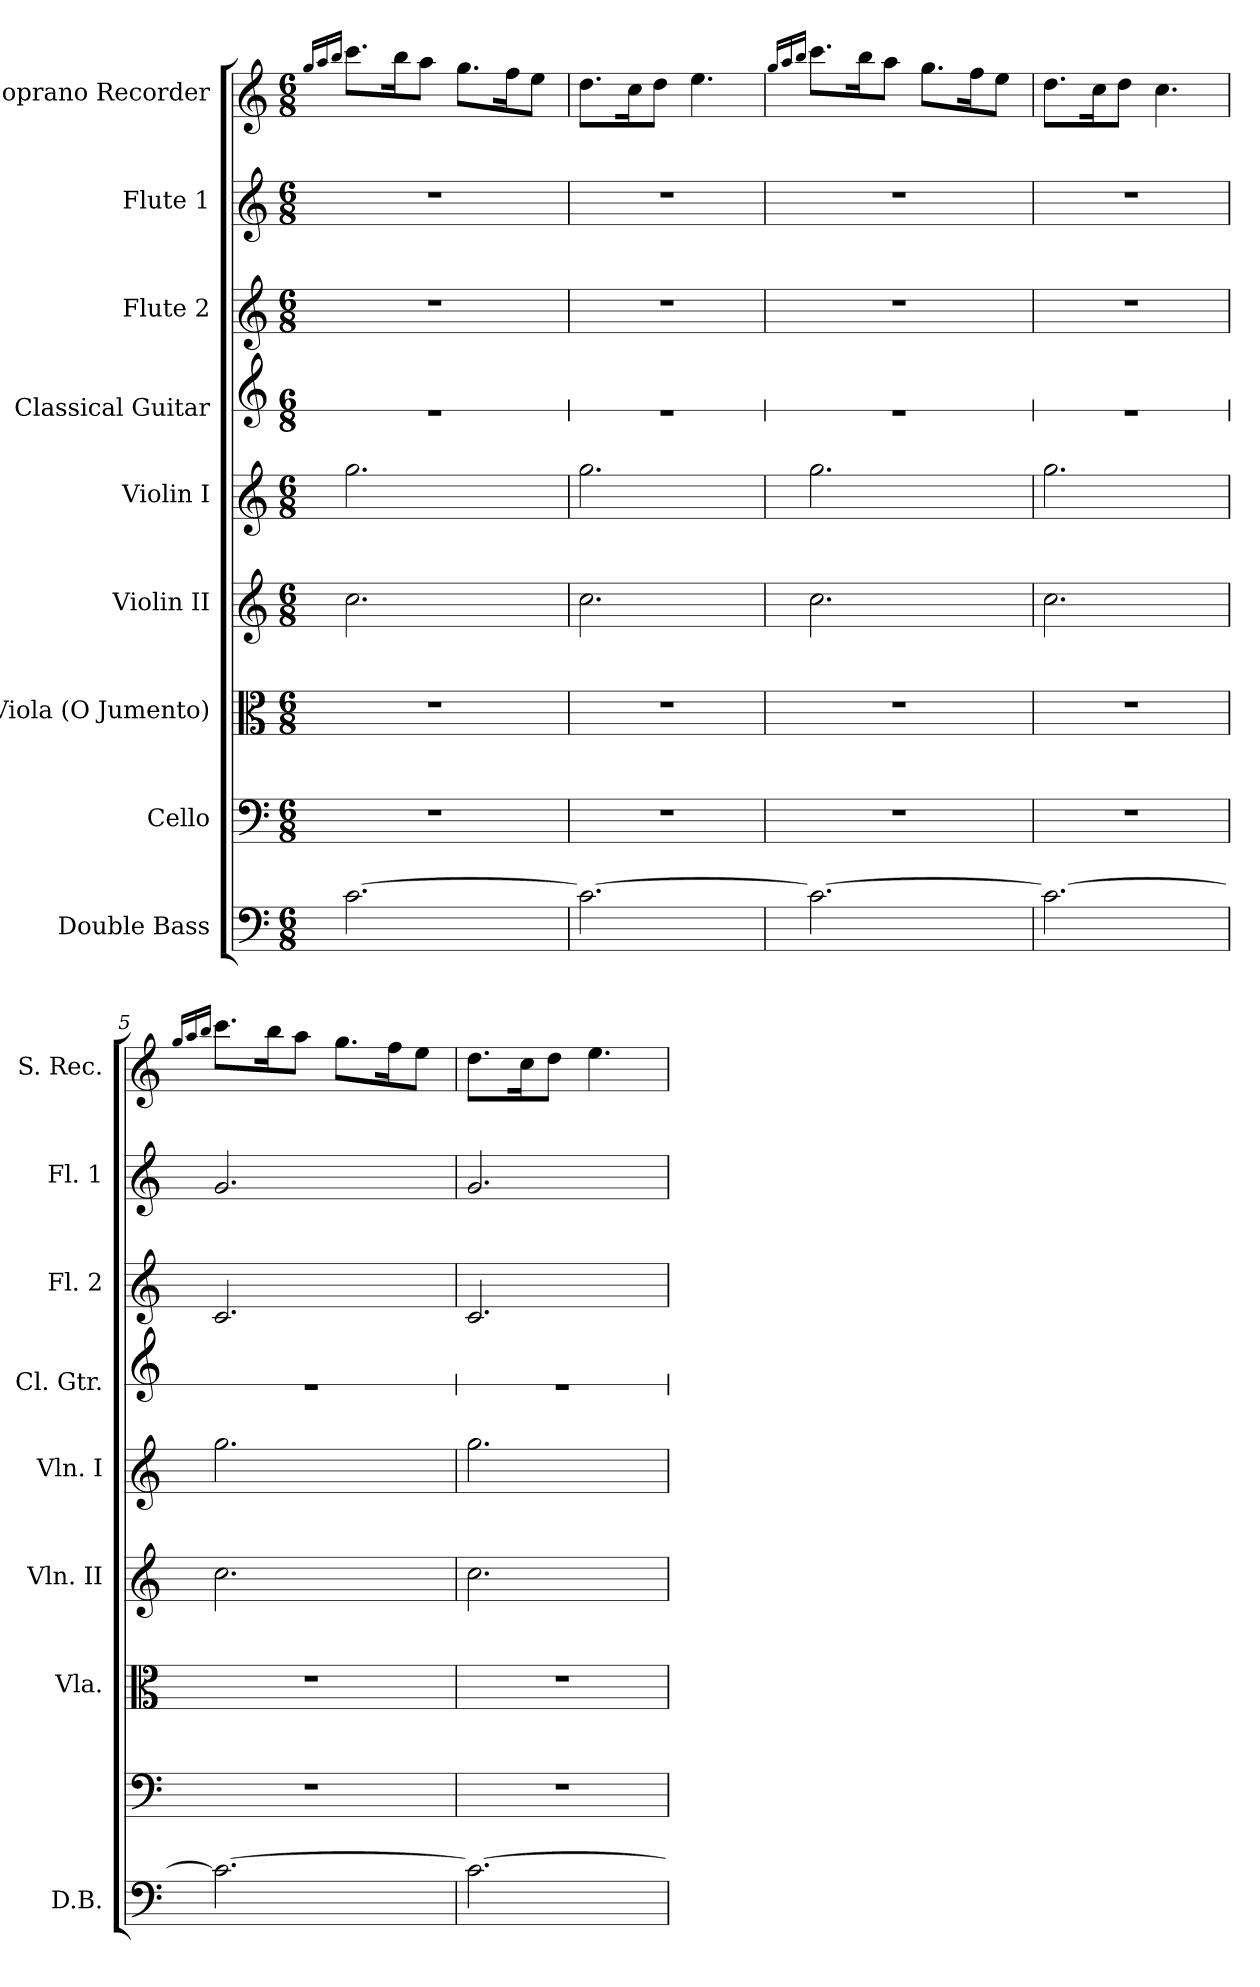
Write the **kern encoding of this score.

**kern	**kern	**kern	**kern	**kern	**kern	**kern	**kern	**kern
*part9	*part8	*part7	*part6	*part5	*part4	*part3	*part2	*part1
*staff9	*staff8	*staff7	*staff6	*staff5	*staff4	*staff3	*staff2	*staff1
*I"Double Bass	*I"Cello	*I"Viola (O Jumento)	*I"Violin II	*I"Violin I	*I"Classical Guitar	*I"Flute 2	*I"Flute 1	*I"Soprano Recorder
*I'D.B.	*	*I'Vla.	*I'Vln. II	*I'Vln. I	*I'Cl. Gtr.	*I'Fl. 2	*I'Fl. 1	*I'S. Rec.
*	*	*	*	*	*stria1	*	*	*
*clefF4	*clefF4	*clefC3	*clefG2	*clefG2	*clefG2	*clefG2	*clefG2	*clefG2
*ITrd7c12	*	*	*	*	*ITrd7c12	*	*	*ITrd-7c-12
*k[]	*k[]	*k[]	*k[]	*k[]	*k[]	*k[]	*k[]	*k[]
*C:	*C:	*C:	*C:	*C:	*C:	*C:	*C:	*C:
*M6/8	*M6/8	*M6/8	*M6/8	*M6/8	*M6/8	*M6/8	*M6/8	*M6/8
=1	=1	=1	=1	=1	=1	=1	=1	=1
.	.	.	.	.	.	.	.	16qggg/LL
.	.	.	.	.	.	.	.	16qaaa/
.	.	.	.	.	.	.	.	16qbbb/JJ
[2.C\	2.r	2.r	2.cc\	2.gg\	2.r	2.r	2.r	8.cccc\L
.	.	.	.	.	.	.	.	16bbb\k
.	.	.	.	.	.	.	.	8aaa\J
.	.	.	.	.	.	.	.	8.ggg\L
.	.	.	.	.	.	.	.	16fff\k
.	.	.	.	.	.	.	.	8eee\J
=2	=2	=2	=2	=2	=2	=2	=2	=2
2.C\_	2.r	2.r	2.cc\	2.gg\	2.r	2.r	2.r	8.ddd\L
.	.	.	.	.	.	.	.	16ccc\k
.	.	.	.	.	.	.	.	8ddd\J
.	.	.	.	.	.	.	.	4.eee\
=3	=3	=3	=3	=3	=3	=3	=3	=3
.	.	.	.	.	.	.	.	16qggg/LL
.	.	.	.	.	.	.	.	16qaaa/
.	.	.	.	.	.	.	.	16qbbb/JJ
2.C\_	2.r	2.r	2.cc\	2.gg\	2.r	2.r	2.r	8.cccc\L
.	.	.	.	.	.	.	.	16bbb\k
.	.	.	.	.	.	.	.	8aaa\J
.	.	.	.	.	.	.	.	8.ggg\L
.	.	.	.	.	.	.	.	16fff\k
.	.	.	.	.	.	.	.	8eee\J
=4	=4	=4	=4	=4	=4	=4	=4	=4
2.C\_	2.r	2.r	2.cc\	2.gg\	2.r	2.r	2.r	8.ddd\L
.	.	.	.	.	.	.	.	16ccc\k
.	.	.	.	.	.	.	.	8ddd\J
.	.	.	.	.	.	.	.	4.ccc\
=5	=5	=5	=5	=5	=5	=5	=5	=5
.	.	.	.	.	.	.	.	16qggg/LL
.	.	.	.	.	.	.	.	16qaaa/
.	.	.	.	.	.	.	.	16qbbb/JJ
2.C\_	2.r	2.r	2.cc\	2.gg\	2.r	2.c/	2.g/	8.cccc\L
.	.	.	.	.	.	.	.	16bbb\k
.	.	.	.	.	.	.	.	8aaa\J
.	.	.	.	.	.	.	.	8.ggg\L
.	.	.	.	.	.	.	.	16fff\k
.	.	.	.	.	.	.	.	8eee\J
!!LO:PB:g=z
=6	=6	=6	=6	=6	=6	=6	=6	=6
2.C\_	2.r	2.r	2.cc\	2.gg\	2.r	2.c/	2.g/	8.ddd\L
.	.	.	.	.	.	.	.	16ccc\k
.	.	.	.	.	.	.	.	8ddd\J
.	.	.	.	.	.	.	.	4.eee\
=	=	=	=	=	=	=	=	=
*-	*-	*-	*-	*-	*-	*-	*-	*-
